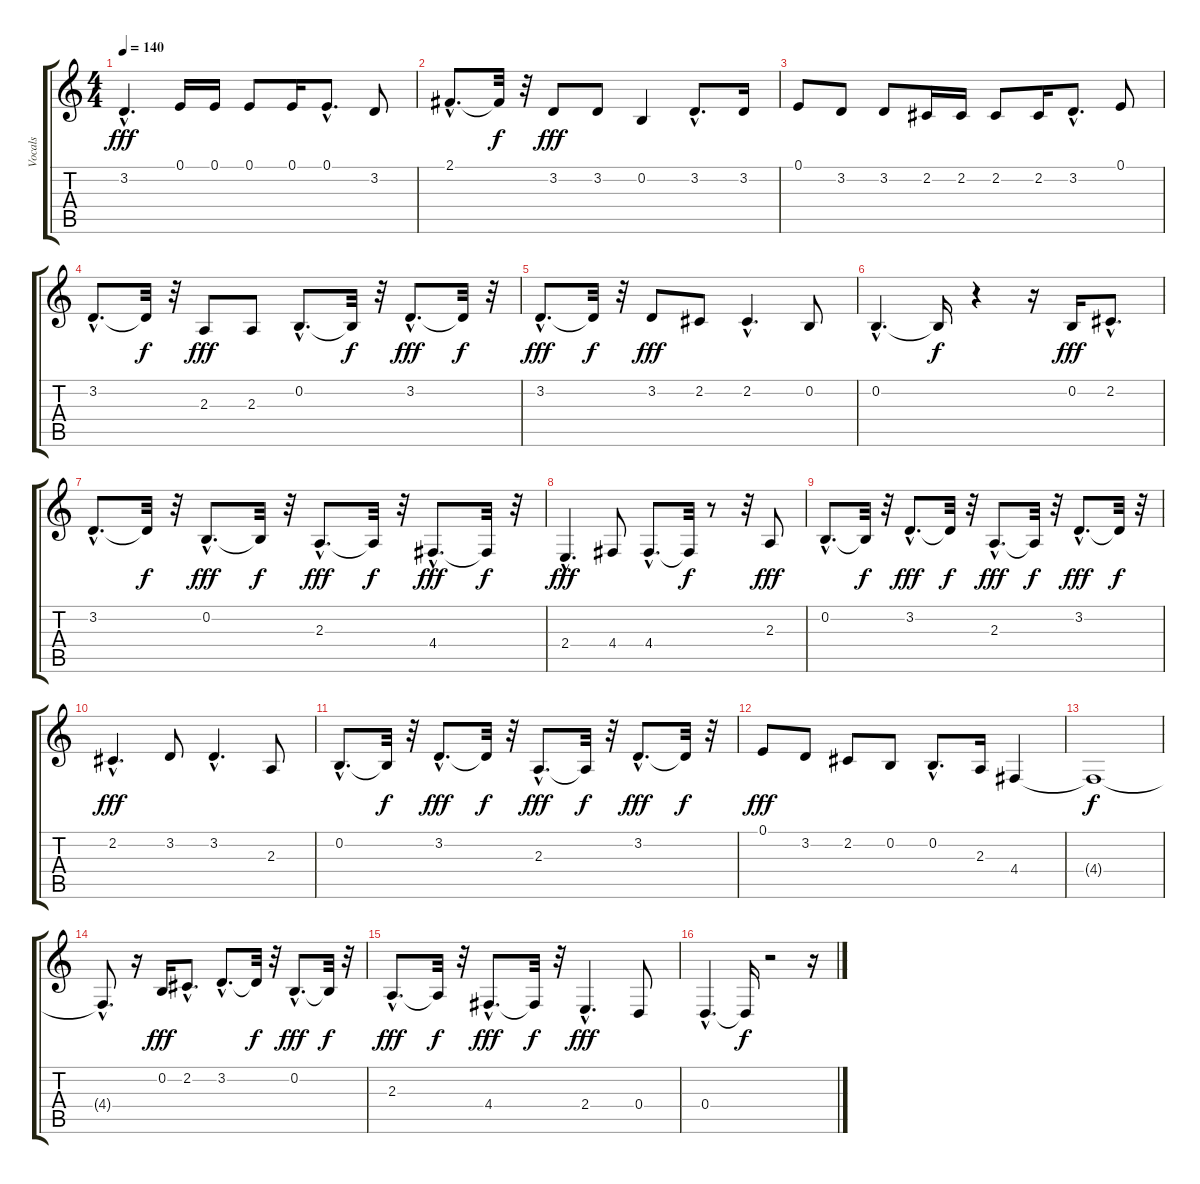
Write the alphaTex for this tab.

\track ("Vocals" "Vocals") {instrument lead6voice}
\staff {score tabs}
\tuning (E4 B3 G3 D3 A2 E2) {hide}
\ts (4 4)
\tempo 140
\clef g2
\ks c
3.2{hac}.4{d dy fff} 0.1.16 0.1.16 0.1.8 0.1.16 0.1{hac}.8{d} 3.2.8 |
2.1{hac}.8{d} 2.1{t}.32{dy f} r.32 3.2.8{dy fff} 3.2.8 0.2.4 3.2{hac}.8{d} 3.2.16 |
0.1.8 3.2.8 3.2.8 2.2.16 2.2.16 2.2.8 2.2.16 3.2{hac}.8{d} 0.1.8 |
3.2{hac}.8{d} 3.2{t}.32{dy f} r.32 2.3.8{dy fff} 2.3.8 0.2{hac}.8{d} 0.2{t}.32{dy f} r.32 3.2{hac}.8{d dy fff} 3.2{t}.32{dy f} r.32 |
3.2{hac}.8{d dy fff} 3.2{t}.32{dy f} r.32 3.2.8{dy fff} 2.2.8 2.2{hac}.4{d} 0.2.8 |
0.2{hac}.4{d} 0.2{t}.16{dy f} r.4 r.16 0.2.16{dy fff} 2.2{hac}.8{d} |
3.2{hac}.8{d} 3.2{t}.32{dy f} r.32 0.2{hac}.8{d dy fff} 0.2{t}.32{dy f} r.32 2.3{hac}.8{d dy fff} 2.3{t}.32{dy f} r.32 4.4{hac}.8{d dy fff} 4.4{t}.32{dy f} r.32 |
2.4{hac}.4{d dy fff} 4.4.8 4.4{hac}.8{d} 4.4{t}.32{dy f} r.8 r.32 2.3.8{dy fff} |
0.2{hac}.8{d} 0.2{t}.32{dy f} r.32 3.2{hac}.8{d dy fff} 3.2{t}.32{dy f} r.32 2.3{hac}.8{d dy fff} 2.3{t}.32{dy f} r.32 3.2{hac}.8{d dy fff} 3.2{t}.32{dy f} r.32 |
2.2{hac}.4{d dy fff} 3.2.8 3.2{hac}.4{d} 2.3.8 |
0.2{hac}.8{d} 0.2{t}.32{dy f} r.32 3.2{hac}.8{d dy fff} 3.2{t}.32{dy f} r.32 2.3{hac}.8{d dy fff} 2.3{t}.32{dy f} r.32 3.2{hac}.8{d dy fff} 3.2{t}.32{dy f} r.32 |
0.1.8{dy fff} 3.2.8 2.2.8 0.2.8 0.2{hac}.8{d} 2.3.16 4.4.4 |
4.4{t}.1{dy f} |
4.4{hac t}.8{d} r.16 0.2.16{dy fff} 2.2{hac}.8{d} 3.2{hac}.8{d} 3.2{t}.32{dy f} r.32 0.2{hac}.8{d dy fff} 0.2{t}.32{dy f} r.32 |
2.3{hac}.8{d dy fff} 2.3{t}.32{dy f} r.32 4.4{hac}.8{d dy fff} 4.4{t}.32{dy f} r.32 2.4{hac}.4{d dy fff} 0.4.8 |
0.4{hac}.4{d} 0.4{t}.16{dy f} r.2 r.16
